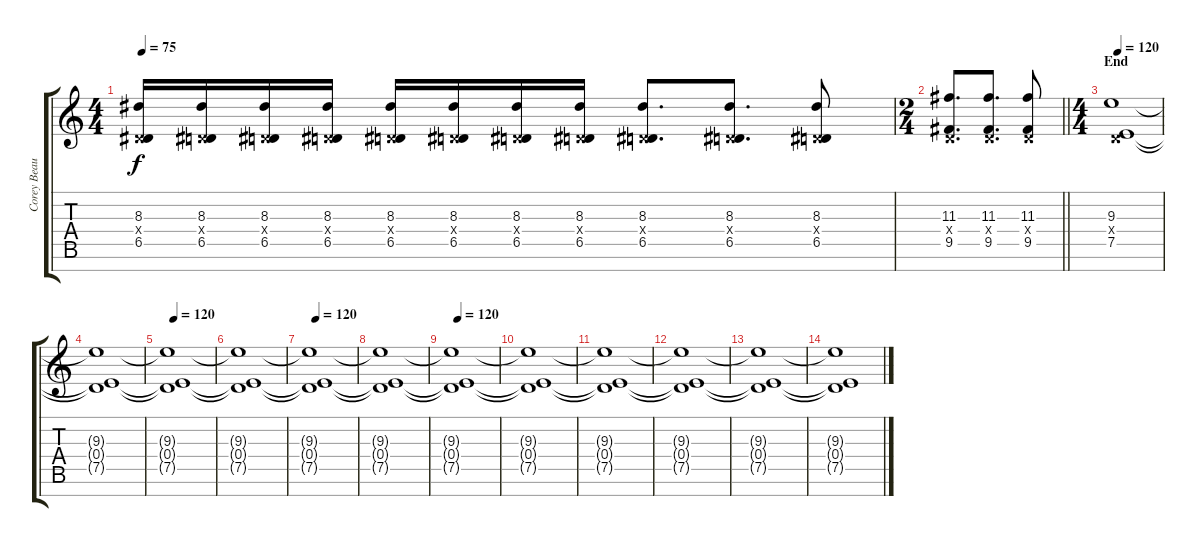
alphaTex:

\track ("Corey Beaulieu" "Corey Beau") {instrument distortionguitar}
\staff {score tabs}
\tuning (E4 B3 G3 D3 A2 E2 B1) {hide}
\ts (4 4)
\tempo 75
\clef g2
\ks c
(8.3 0.4{x} 6.5).16{dy f} (8.3 0.4{x} 6.5).16 (8.3 0.4{x} 6.5).16 (8.3 0.4{x} 6.5).16 (8.3 0.4{x} 6.5).16 (8.3 0.4{x} 6.5).16 (8.3 0.4{x} 6.5).16 (8.3 0.4{x} 6.5).16 (8.3 0.4{x} 6.5).8{d} (8.3 0.4{x} 6.5).8{d} (8.3 0.4{x} 6.5).8 |
\ts (2 4)
\barLineRight lightlight
(11.3 0.4{x} 9.5).8{d} (11.3 0.4{x} 9.5).8{d} (11.3 0.4{x} 9.5).8 |
\ts (4 4)
\section ("" "End")
\tempo 120
(9.3 0.4{x} 7.5).1 |
(9.3{t} 0.4{t} 7.5{t}).1 |
\tempo 120
(9.3{t} 0.4{t} 7.5{t}).1 |
(9.3{t} 0.4{t} 7.5{t}).1 |
\tempo 120
(9.3{t} 0.4{t} 7.5{t}).1 |
(9.3{t} 0.4{t} 7.5{t}).1 |
\tempo 120
(9.3{t} 0.4{t} 7.5{t}).1 |
(9.3{t} 0.4{t} 7.5{t}).1 |
(9.3{t} 0.4{t} 7.5{t}).1 |
(9.3{t} 0.4{t} 7.5{t}).1 |
(9.3{t} 0.4{t} 7.5{t}).1 |
(9.3{t} 0.4{t} 7.5{t}).1
